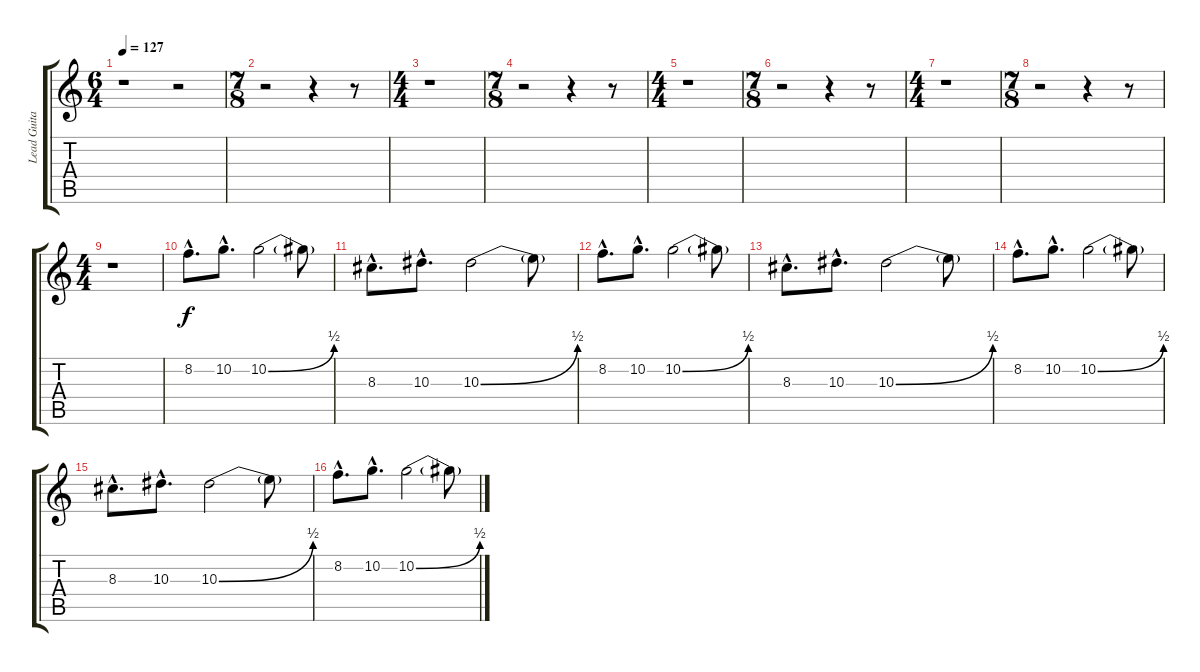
\track ("Lead Guitar" "Lead Guita") {instrument distortionguitar}
\staff {score tabs}
\tuning (D4 A3 F3 C3 G2 D2) {hide}
\ts (6 4)
\tempo 127
\clef g2
\ks c
r.1{dy f} r.2 |
\ts (7 8)
r.2 r.4 r.8 |
\ts (4 4)
r.1 |
\ts (7 8)
r.2 r.4 r.8 |
\ts (4 4)
r.1 |
\ts (7 8)
r.2 r.4 r.8 |
\ts (4 4)
r.1 |
\ts (7 8)
r.2 r.4 r.8 |
\ts (4 4)
r.1 |
8.2{hac}.8{d} 10.2{hac}.8{d} 10.2{be (bend 0 0 60 2)}.2 10.2{t}.8 |
8.3{hac}.8{d} 10.3{hac}.8{d} 10.3{be (bend 0 0 60 2)}.2 10.3{t}.8 |
8.2{hac}.8{d} 10.2{hac}.8{d} 10.2{be (bend 0 0 60 2)}.2 10.2{t}.8 |
8.3{hac}.8{d} 10.3{hac}.8{d} 10.3{be (bend 0 0 60 2)}.2 10.3{t}.8 |
8.2{hac}.8{d} 10.2{hac}.8{d} 10.2{be (bend 0 0 60 2)}.2 10.2{t}.8 |
8.3{hac}.8{d} 10.3{hac}.8{d} 10.3{be (bend 0 0 60 2)}.2 10.3{t}.8 |
8.2{hac}.8{d} 10.2{hac}.8{d} 10.2{be (bend 0 0 60 2)}.2 10.2{t}.8
